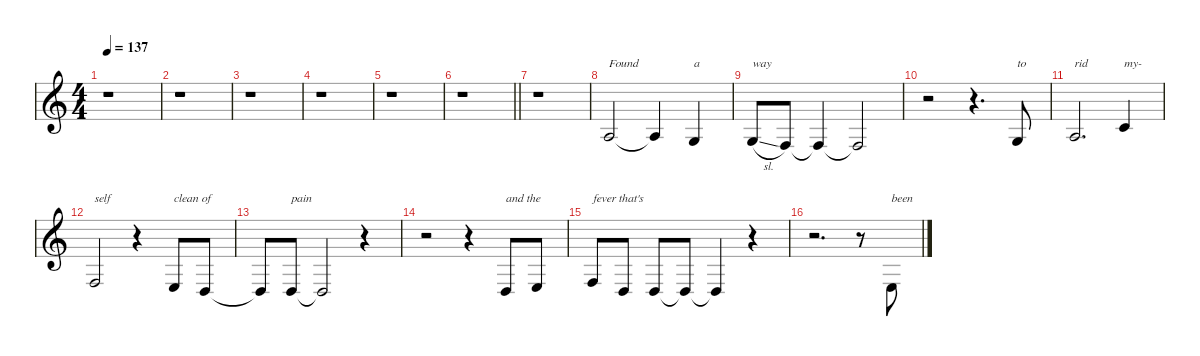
\defaultSystemsLayout 4
\hideDynamics
\bracketExtendMode nobrackets
\singleTrackTrackNamePolicy hidden
\multiTrackTrackNamePolicy hidden
\firstSystemTrackNameMode fullname
\firstSystemTrackNameOrientation horizontal
\otherSystemsTrackNameOrientation horizontal
\track ("Mikael Akerfeldt (vocal)" "led.synth.") {instrument lead2sawtooth}
\staff {score}
\tuning (E4 B3 G3 D3 A2 E2)
\ts (4 4)
\tempo 137
\clef g2
\ks c
r.1{dy f beam Down} |
r.1{beam Down} |
r.1{beam Down} |
r.1{beam Down} |
r.1{beam Down} |
\barLineRight lightlight
r.1{beam Down} |
\section ("" "")
r.1{beam Down} |
7.4.2{txt "Found" beam Up} 7.4{t}.4{beam Up} 5.4.4{txt "a" beam Up} |
5.4{sl}.8{txt "way" beam Up} 3.4.8{beam Up} 3.4{t}.4{beam Up} 3.4{t}.2{beam Up} |
r.2{beam Down} r.4{d beam Down} 5.4.8{txt "to" beam Up} |
7.4.2{d txt "rid" beam Up} 10.4.4{txt "my-" beam Up} |
3.4.2{txt "self" beam Up} r.4{beam Up} 2.4.8{txt "clean of" beam Up} 0.4.8{beam Up} |
0.4{t}.8{beam Up} 0.4.8{txt "pain" beam Up} 0.4{t}.2{beam Up} r.4{beam Up} |
r.2{beam Down} r.4{beam Down} 0.4.8{txt "and the " beam Up} 2.4.8{beam Up} |
3.4.8{txt "fever that's" beam Up} 0.4.8{beam Up} 0.4.8{beam Up} 0.4{t}.8{beam Up} 0.4{t}.4{beam Up} r.4{beam Up} |
r.2{d beam Down} r.8{beam Down} 2.4.8{txt "been" beam Up}
